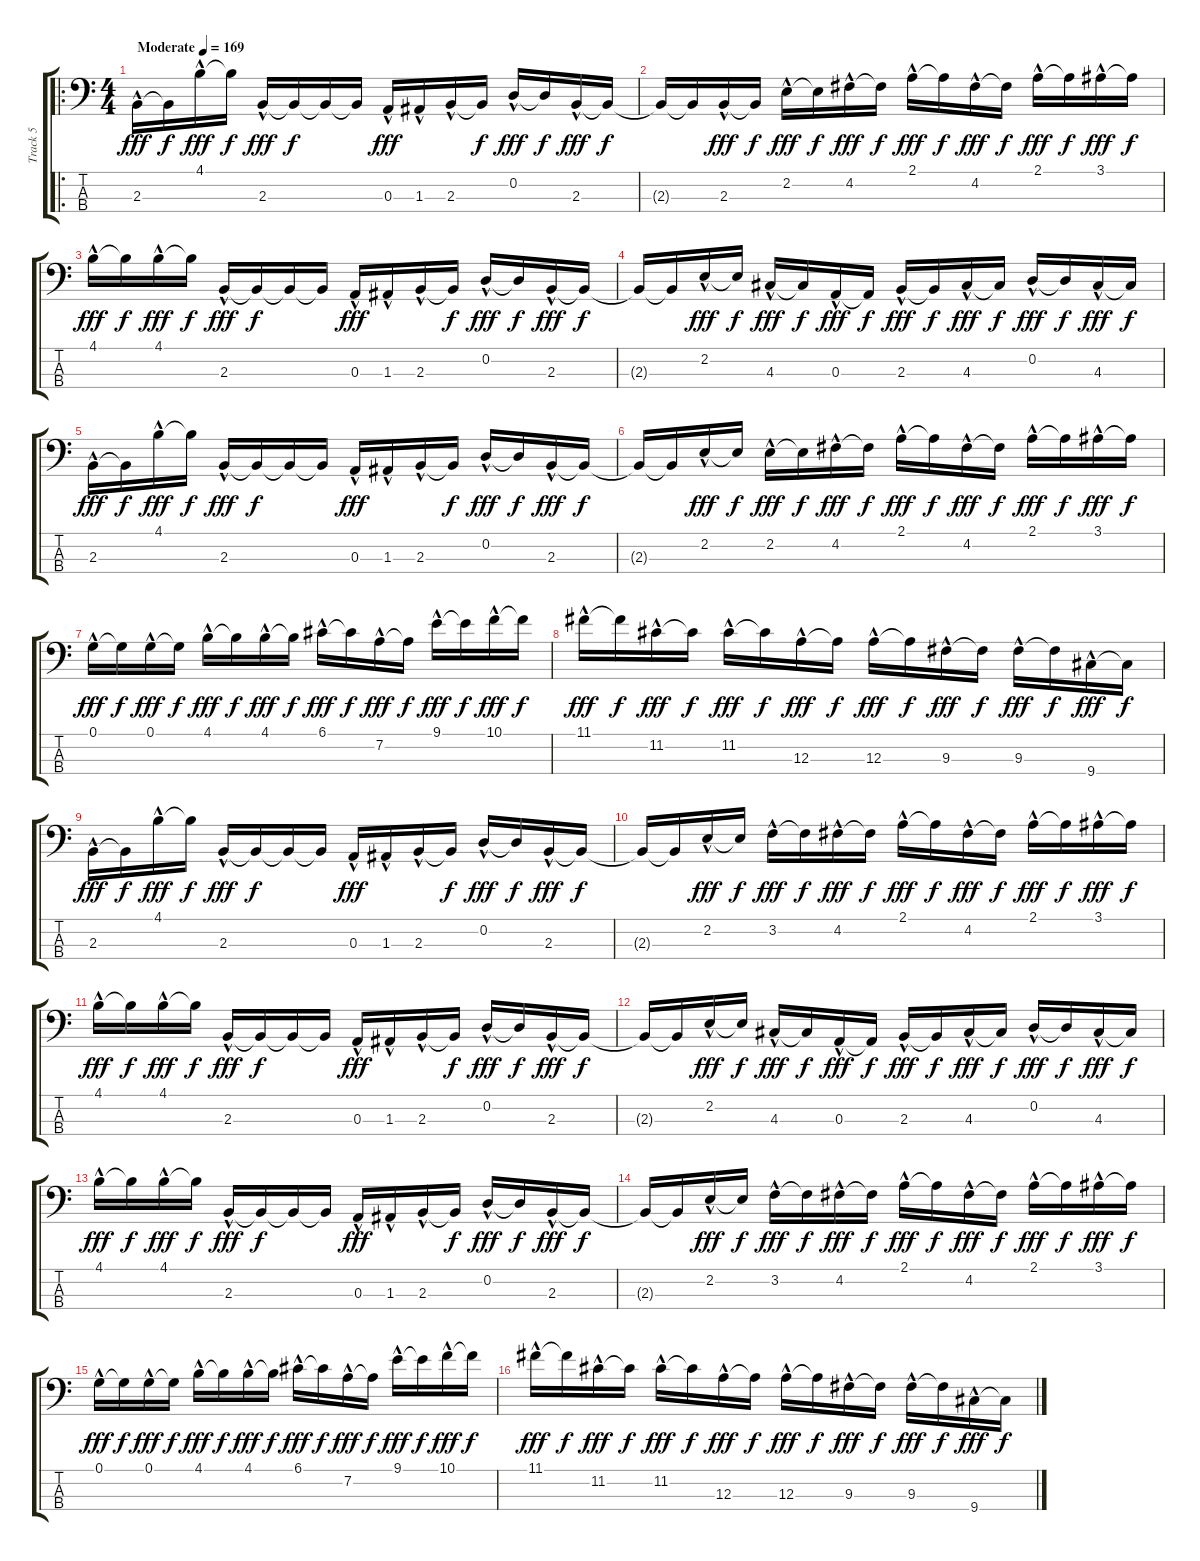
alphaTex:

\track ("Track 5" "Track 5") {instrument slapbass1}
\staff {score tabs}
\tuning (G2 D2 A1 E1) {hide}
\ro
\ts (4 4)
\tempo (169 "Moderate")
\clef f4
\ks c
2.3{hac}.16{dy fff instrument slapbass1} 2.3{t}.16{dy f} 4.1{hac}.16{dy fff} 4.1{t}.16{dy f} 2.3{hac}.16{dy fff} 2.3{t}.16{dy f} 2.3{t}.16 2.3{t}.16 0.3{hac}.16{dy fff} 1.3{hac}.16 2.3{hac}.16 2.3{t}.16{dy f} 0.2{hac}.16{dy fff} 0.2{t}.16{dy f} 2.3{hac}.16{dy fff} 2.3{t}.16{dy f} |
2.3{t}.16 2.3{t}.16 2.3{hac}.16{dy fff} 2.3{t}.16{dy f} 2.2{hac}.16{dy fff} 2.2{t}.16{dy f} 4.2{hac}.16{dy fff} 4.2{t}.16{dy f} 2.1{hac}.16{dy fff} 2.1{t}.16{dy f} 4.2{hac}.16{dy fff} 4.2{t}.16{dy f} 2.1{hac}.16{dy fff} 2.1{t}.16{dy f} 3.1{hac}.16{dy fff} 3.1{t}.16{dy f} |
4.1{hac}.16{dy fff} 4.1{t}.16{dy f} 4.1{hac}.16{dy fff} 4.1{t}.16{dy f} 2.3{hac}.16{dy fff} 2.3{t}.16{dy f} 2.3{t}.16 2.3{t}.16 0.3{hac}.16{dy fff} 1.3{hac}.16 2.3{hac}.16 2.3{t}.16{dy f} 0.2{hac}.16{dy fff} 0.2{t}.16{dy f} 2.3{hac}.16{dy fff} 2.3{t}.16{dy f} |
2.3{t}.16 2.3{t}.16 2.2{hac}.16{dy fff} 2.2{t}.16{dy f} 4.3{hac}.16{dy fff} 4.3{t}.16{dy f} 0.3{hac}.16{dy fff} 0.3{t}.16{dy f} 2.3{hac}.16{dy fff} 2.3{t}.16{dy f} 4.3{hac}.16{dy fff} 4.3{t}.16{dy f} 0.2{hac}.16{dy fff} 0.2{t}.16{dy f} 4.3{hac}.16{dy fff} 4.3{t}.16{dy f} |
2.3{hac}.16{dy fff} 2.3{t}.16{dy f} 4.1{hac}.16{dy fff} 4.1{t}.16{dy f} 2.3{hac}.16{dy fff} 2.3{t}.16{dy f} 2.3{t}.16 2.3{t}.16 0.3{hac}.16{dy fff} 1.3{hac}.16 2.3{hac}.16 2.3{t}.16{dy f} 0.2{hac}.16{dy fff} 0.2{t}.16{dy f} 2.3{hac}.16{dy fff} 2.3{t}.16{dy f} |
2.3{t}.16 2.3{t}.16 2.2{hac}.16{dy fff} 2.2{t}.16{dy f} 2.2{hac}.16{dy fff} 2.2{t}.16{dy f} 4.2{hac}.16{dy fff} 4.2{t}.16{dy f} 2.1{hac}.16{dy fff} 2.1{t}.16{dy f} 4.2{hac}.16{dy fff} 4.2{t}.16{dy f} 2.1{hac}.16{dy fff} 2.1{t}.16{dy f} 3.1{hac}.16{dy fff} 3.1{t}.16{dy f} |
0.1{hac}.16{dy fff} 0.1{t}.16{dy f} 0.1{hac}.16{dy fff} 0.1{t}.16{dy f} 4.1{hac}.16{dy fff} 4.1{t}.16{dy f} 4.1{hac}.16{dy fff} 4.1{t}.16{dy f} 6.1{hac}.16{dy fff} 6.1{t}.16{dy f} 7.2{hac}.16{dy fff} 7.2{t}.16{dy f} 9.1{hac}.16{dy fff} 9.1{t}.16{dy f} 10.1{hac}.16{dy fff} 10.1{t}.16{dy f} |
11.1{hac}.16{dy fff} 11.1{t}.16{dy f} 11.2{hac}.16{dy fff} 11.2{t}.16{dy f} 11.2{hac}.16{dy fff} 11.2{t}.16{dy f} 12.3{hac}.16{dy fff} 12.3{t}.16{dy f} 12.3{hac}.16{dy fff} 12.3{t}.16{dy f} 9.3{hac}.16{dy fff} 9.3{t}.16{dy f} 9.3{hac}.16{dy fff} 9.3{t}.16{dy f} 9.4{hac}.16{dy fff} 9.4{t}.16{dy f} |
2.3{hac}.16{dy fff} 2.3{t}.16{dy f} 4.1{hac}.16{dy fff} 4.1{t}.16{dy f} 2.3{hac}.16{dy fff} 2.3{t}.16{dy f} 2.3{t}.16 2.3{t}.16 0.3{hac}.16{dy fff} 1.3{hac}.16 2.3{hac}.16 2.3{t}.16{dy f} 0.2{hac}.16{dy fff} 0.2{t}.16{dy f} 2.3{hac}.16{dy fff} 2.3{t}.16{dy f} |
2.3{t}.16 2.3{t}.16 2.2{hac}.16{dy fff} 2.2{t}.16{dy f} 3.2{hac}.16{dy fff} 3.2{t}.16{dy f} 4.2{hac}.16{dy fff} 4.2{t}.16{dy f} 2.1{hac}.16{dy fff} 2.1{t}.16{dy f} 4.2{hac}.16{dy fff} 4.2{t}.16{dy f} 2.1{hac}.16{dy fff} 2.1{t}.16{dy f} 3.1{hac}.16{dy fff} 3.1{t}.16{dy f} |
4.1{hac}.16{dy fff} 4.1{t}.16{dy f} 4.1{hac}.16{dy fff} 4.1{t}.16{dy f} 2.3{hac}.16{dy fff} 2.3{t}.16{dy f} 2.3{t}.16 2.3{t}.16 0.3{hac}.16{dy fff} 1.3{hac}.16 2.3{hac}.16 2.3{t}.16{dy f} 0.2{hac}.16{dy fff} 0.2{t}.16{dy f} 2.3{hac}.16{dy fff} 2.3{t}.16{dy f} |
2.3{t}.16 2.3{t}.16 2.2{hac}.16{dy fff} 2.2{t}.16{dy f} 4.3{hac}.16{dy fff} 4.3{t}.16{dy f} 0.3{hac}.16{dy fff} 0.3{t}.16{dy f} 2.3{hac}.16{dy fff} 2.3{t}.16{dy f} 4.3{hac}.16{dy fff} 4.3{t}.16{dy f} 0.2{hac}.16{dy fff} 0.2{t}.16{dy f} 4.3{hac}.16{dy fff} 4.3{t}.16{dy f} |
4.1{hac}.16{dy fff} 4.1{t}.16{dy f} 4.1{hac}.16{dy fff} 4.1{t}.16{dy f} 2.3{hac}.16{dy fff} 2.3{t}.16{dy f} 2.3{t}.16 2.3{t}.16 0.3{hac}.16{dy fff} 1.3{hac}.16 2.3{hac}.16 2.3{t}.16{dy f} 0.2{hac}.16{dy fff} 0.2{t}.16{dy f} 2.3{hac}.16{dy fff} 2.3{t}.16{dy f} |
2.3{t}.16 2.3{t}.16 2.2{hac}.16{dy fff} 2.2{t}.16{dy f} 3.2{hac}.16{dy fff} 3.2{t}.16{dy f} 4.2{hac}.16{dy fff} 4.2{t}.16{dy f} 2.1{hac}.16{dy fff} 2.1{t}.16{dy f} 4.2{hac}.16{dy fff} 4.2{t}.16{dy f} 2.1{hac}.16{dy fff} 2.1{t}.16{dy f} 3.1{hac}.16{dy fff} 3.1{t}.16{dy f} |
0.1{hac}.16{dy fff} 0.1{t}.16{dy f} 0.1{hac}.16{dy fff} 0.1{t}.16{dy f} 4.1{hac}.16{dy fff} 4.1{t}.16{dy f} 4.1{hac}.16{dy fff} 4.1{t}.16{dy f} 6.1{hac}.16{dy fff} 6.1{t}.16{dy f} 7.2{hac}.16{dy fff} 7.2{t}.16{dy f} 9.1{hac}.16{dy fff} 9.1{t}.16{dy f} 10.1{hac}.16{dy fff} 10.1{t}.16{dy f} |
11.1{hac}.16{dy fff} 11.1{t}.16{dy f} 11.2{hac}.16{dy fff} 11.2{t}.16{dy f} 11.2{hac}.16{dy fff} 11.2{t}.16{dy f} 12.3{hac}.16{dy fff} 12.3{t}.16{dy f} 12.3{hac}.16{dy fff} 12.3{t}.16{dy f} 9.3{hac}.16{dy fff} 9.3{t}.16{dy f} 9.3{hac}.16{dy fff} 9.3{t}.16{dy f} 9.4{hac}.16{dy fff} 9.4{t}.16{dy f}
